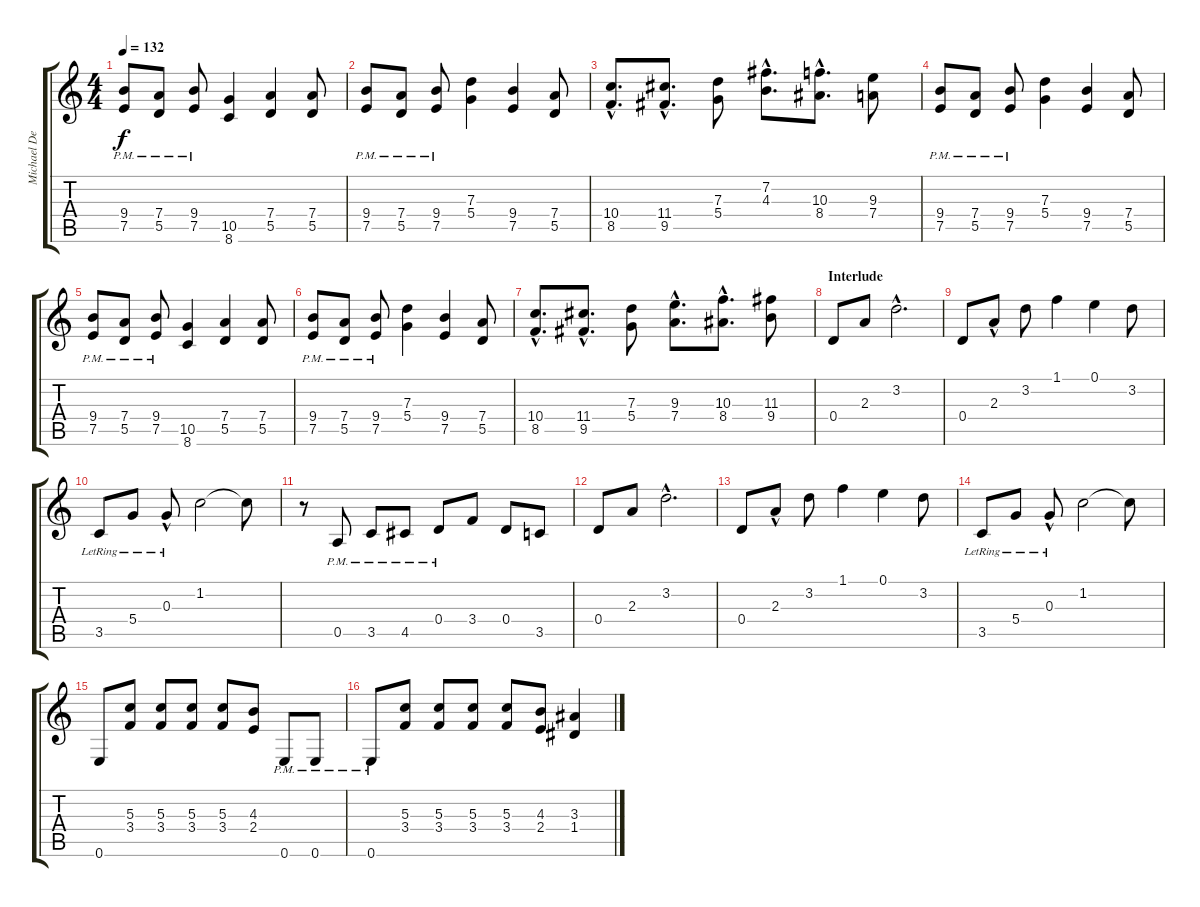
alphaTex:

\track ("Michael Denner" "Michael De") {instrument overdrivenguitar}
\staff {score tabs}
\tuning (E4 B3 G3 D3 A2 E2) {hide}
\ts (4 4)
\tempo 132
\clef g2
\ks c
(9.4{pm} 7.5{pm}).8{dy f} (7.4{pm} 5.5{pm}).8 (9.4{pm} 7.5{pm}).8 (10.5 8.6).4 (7.4 5.5).4 (7.4 5.5).8 |
(9.4{pm} 7.5{pm}).8 (7.4{pm} 5.5{pm}).8 (9.4{pm} 7.5{pm}).8 (7.3 5.4).4 (9.4 7.5).4 (7.4 5.5).8 |
(10.4{hac} 8.5{hac}).8{d} (11.4{hac} 9.5{hac}).8{d} (7.3 5.4).8 (7.2{hac} 4.3{hac}).8{d} (10.3{hac} 8.4{hac}).8{d} (9.3 7.4).8 |
(9.4{pm} 7.5{pm}).8 (7.4{pm} 5.5{pm}).8 (9.4{pm} 7.5{pm}).8 (7.3 5.4).4 (9.4 7.5).4 (7.4 5.5).8 |
(9.4{pm} 7.5{pm}).8 (7.4{pm} 5.5{pm}).8 (9.4{pm} 7.5{pm}).8 (10.5 8.6).4 (7.4 5.5).4 (7.4 5.5).8 |
(9.4{pm} 7.5{pm}).8 (7.4{pm} 5.5{pm}).8 (9.4{pm} 7.5{pm}).8 (7.3 5.4).4 (9.4 7.5).4 (7.4 5.5).8 |
(10.4{hac} 8.5{hac}).8{d} (11.4{hac} 9.5{hac}).8{d} (7.3 5.4).8 (9.3{hac} 7.4{hac}).8{d} (10.3{hac} 8.4{hac}).8{d} (11.3 9.4).8 |
\section ("" "Interlude")
0.4.8 2.3.8 3.2{hac}.2{d} |
0.4.8 2.3{hac}.8 3.2.8 1.1.4 0.1.4 3.2.8 |
3.5{lr}.8 5.4{lr}.8 0.3{hac lr}.8 1.2.2 1.2{t}.8 |
r.8 0.5{pm}.8 3.5{pm}.8 4.5{pm}.8 0.4{pm}.8 3.4.8 0.4.8 3.5.8 |
0.4.8 2.3.8 3.2{hac}.2{d} |
0.4.8 2.3{hac}.8 3.2.8 1.1.4 0.1.4 3.2.8 |
3.5{lr}.8 5.4{lr}.8 0.3{hac lr}.8 1.2.2 1.2{t}.8 |
0.6.8 (5.3 3.4).8 (5.3 3.4).8 (5.3 3.4).8 (5.3 3.4).8 (4.3 2.4).8 0.6{pm}.8 0.6{pm}.8 |
0.6{pm}.8 (5.3 3.4).8 (5.3 3.4).8 (5.3 3.4).8 (5.3 3.4).8 (4.3 2.4).8 (3.3 1.4).4
